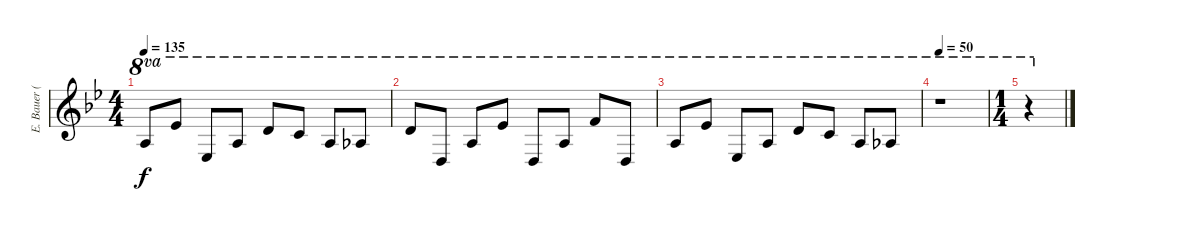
\track ("E. Bauer (Keyboard)" "E. Bauer (") {instrument sitar}
\staff {score}
\tuning (E4 B3 G3 D3 A2 E2) {hide}
\ts (4 4)
\tempo 135
\clef g2
\ks gminor
10.2.8{ot 8va dy f} 11.1.8{ot 8va} 8.3.8{ot 8va} 10.2.8{ot 8va} 10.1.8{ot 8va} 8.1.8{ot 8va} 10.2.8{ot 8va} 9.2.8{ot 8va} |
10.1.8{ot 8va} 7.3.8{ot 8va} 10.2.8{ot 8va} 11.1.8{ot 8va} 7.3.8{ot 8va} 10.2.8{ot 8va} 13.1.8{ot 8va} 7.3.8{ot 8va} |
10.2.8{ot 8va} 11.1.8{ot 8va} 8.3.8{ot 8va} 10.2.8{ot 8va} 10.1.8{ot 8va} 8.1.8{ot 8va} 10.2.8{ot 8va} 9.2.8{ot 8va} |
\tempo 50
r.1{ot 8va} |
\ts (1 4)
r.4{ot 8va}
